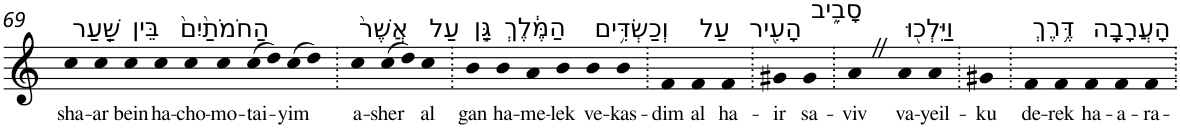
**kern	**text
*part1	*part1
*staff1	*staff1
*I"Piano	*
*I'Pno	*
!!LO:PB:g=z
*clefG2	*
*k[]	*
=69	=69
!LO:TX:a:t=שַׁ֤עַר	!
!	!LO:LY:b
4cc	sha-
!	!LO:LY:b
4cc	-ar
!LO:TX:a:t=בֵּין	!
!	!LO:LY:b
4cc	bein
!LO:TX:a:t=הַחֹמֹתַ֙יִם֙	!
!	!LO:LY:b
4cc	ha-
!	!LO:LY:b
4cc	-cho-
!	!LO:LY:b
4cc	-mo-
!	!LO:LY:b
(>8cc	-tai-
8dd)	.
!	!LO:LY:b
(>8cc	-yim
8dd)	.
=70.	=70.
!LO:TX:a:t=אֲשֶׁר֙	!
!	!LO:LY:b
4cc	a-
!	!LO:LY:b
(>8cc	-sher
8dd)	.
!LO:TX:a:t=עַל	!
!	!LO:LY:b
4cc	al
=71.	=71.
!LO:TX:a:t=גַּ֣ן	!
!	!LO:LY:b
4b	gan
!LO:TX:a:t=הַמֶּ֔לֶךְ	!
!	!LO:LY:b
4b	ha-
!	!LO:LY:b
4a	-me-
!	!LO:LY:b
4b	-lek
!LO:TX:a:t=וְכַשְׂדִּ֥ים	!
!	!LO:LY:b
4b	ve-
!	!LO:LY:b
4b	-kas-
=72.	=72.
!	!LO:LY:b
4f	-dim
!LO:TX:a:t=עַל	!
!	!LO:LY:b
4f	al
!LO:TX:a:t=הָעִ֖יר	!
!	!LO:LY:b
4f	ha-
=73.	=73.
!	!LO:LY:b
4g#X	-ir
!LO:TX:a:t=סָבִ֑יב	!
!	!LO:LY:b
4g#	sa-
=74.	=74.
!	!LO:LY:b
4aZ	-viv
!LO:TX:a:t=וַיֵּלְכ֖וּ	!
!	!LO:LY:b
4a	va-
!	!LO:LY:b
4a	-yeil-
=75.	=75.
!	!LO:LY:b
4g#X	-ku
=76.	=76.
!LO:TX:a:t=דֶּ֥רֶךְ	!
!	!LO:LY:b
4f	de-
!	!LO:LY:b
4f	-rek
!LO:TX:a:t=הָעֲרָבָֽה	!
!	!LO:LY:b
4f	ha-
!	!LO:LY:b
4f	-a-
!	!LO:LY:b
4f	-ra-
=.	=.
*-	*-
